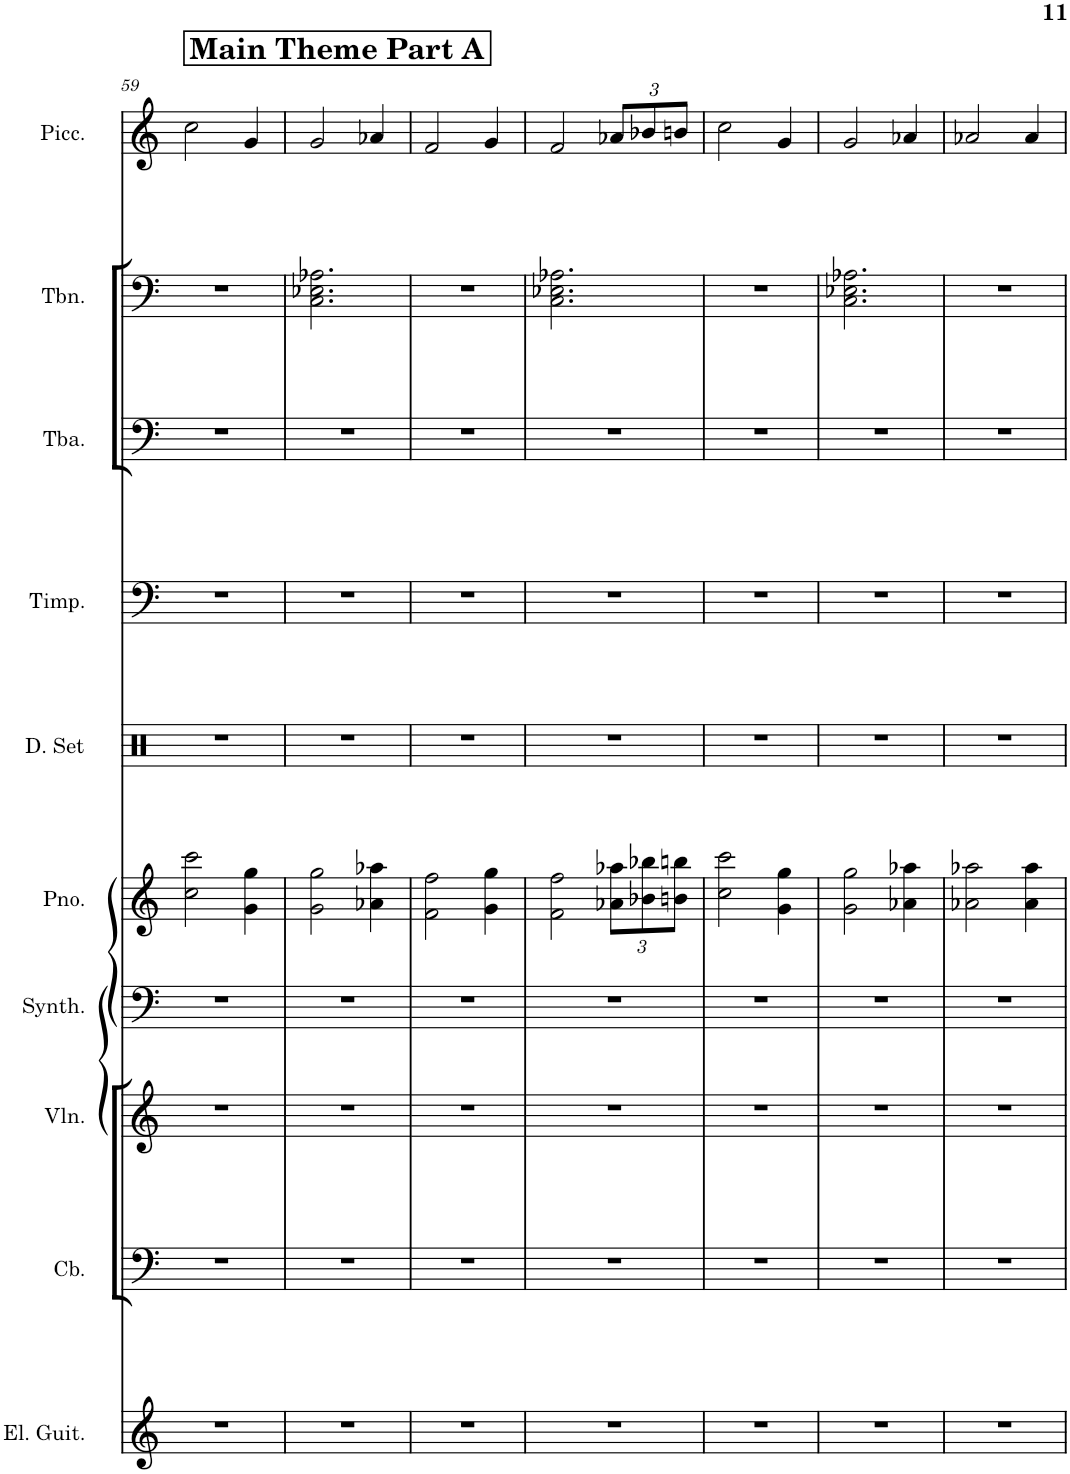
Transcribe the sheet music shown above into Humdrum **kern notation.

**kern	**kern	**kern	**kern	**kern	**kern	**kern	**kern	**kern	**kern
*part10	*part9	*part8	*part7	*part6	*part5	*part4	*part3	*part2	*part1
*staff10	*staff9	*staff8	*staff7	*staff6	*staff5	*staff4	*staff3	*staff2	*staff1
*I"Electric Guitar	*I"Contrabass	*I"Violin	*I"Choir Synthesizer	*I"Piano	*I"Drumset	*I"Timpani	*I"Tuba	*I"Trombone	*I"Piccolo
*I'El. Guit.	*I'Cb.	*I'Vln.	*I'Synth.	*I'Pno.	*I'D. Set	*I'Timp.	*I'Tba.	*I'Tbn.	*I'Picc.
!!LO:PB:g=z
*clefG2	*clefF4	*clefG2	*clefF4	*clefG2	*clefX	*clefF4	*clefF4	*clefF4	*clefG2
*Trd7c12	*Trd7c12	*	*	*	*	*	*	*	*Trd-7c-12
*k[]	*k[]	*k[]	*k[]	*k[]	*k[]	*k[]	*k[]	*k[]	*k[]
*M3/4	*M3/4	*M3/4	*M3/4	*M3/4	*M3/4	*M3/4	*M3/4	*M3/4	*M3/4
!!LO:REH:place=s1:a:B:cj:fs=14:t=Main Theme Part A
=59	=59	=59	=59	=59	=59	=59	=59	=59	=59
2.r	2.r	2.r	2.r	2cc\ 2ccc\	2.r	2.r	2.r	2.r	2cc\
.	.	.	.	4g\ 4gg\	.	.	.	.	4g/
=60	=60	=60	=60	=60	=60	=60	=60	=60	=60
2.r	2.r	2.r	2.r	2g\ 2gg\	2.r	2.r	2.r	2.C\ 2.E-X\ 2.A-X\	2g/
.	.	.	.	4a-X\ 4aa-X\	.	.	.	.	4a-X/
=61	=61	=61	=61	=61	=61	=61	=61	=61	=61
2.r	2.r	2.r	2.r	2f\ 2ff\	2.r	2.r	2.r	2.r	2f/
.	.	.	.	4g\ 4gg\	.	.	.	.	4g/
=62	=62	=62	=62	=62	=62	=62	=62	=62	=62
2.r	2.r	2.r	2.r	2f\ 2ff\	2.r	2.r	2.r	2.C\ 2.E-X\ 2.A-X\	2f/
*	*	*	*	*Xbrackettup	*	*	*	*	*Xbrackettup
.	.	.	.	12a-X\ 12aa-X\L	.	.	.	.	12a-X/L
.	.	.	.	12b-X\ 12bb-X\	.	.	.	.	12b-X/
.	.	.	.	12bn\ 12bbn\J	.	.	.	.	12bn/J
=63	=63	=63	=63	=63	=63	=63	=63	=63	=63
2.r	2.r	2.r	2.r	2cc\ 2ccc\	2.r	2.r	2.r	2.r	2cc\
.	.	.	.	4g\ 4gg\	.	.	.	.	4g/
=64	=64	=64	=64	=64	=64	=64	=64	=64	=64
2.r	2.r	2.r	2.r	2g\ 2gg\	2.r	2.r	2.r	2.C\ 2.E-X\ 2.A-X\	2g/
.	.	.	.	4a-X\ 4aa-X\	.	.	.	.	4a-X/
=65	=65	=65	=65	=65	=65	=65	=65	=65	=65
2.r	2.r	2.r	2.r	2a-X\ 2aa-X\	2.r	2.r	2.r	2.r	2a-X/
.	.	.	.	4a-\ 4aa-\	.	.	.	.	4a-/
=	=	=	=	=	=	=	=	=	=
*-	*-	*-	*-	*-	*-	*-	*-	*-	*-
